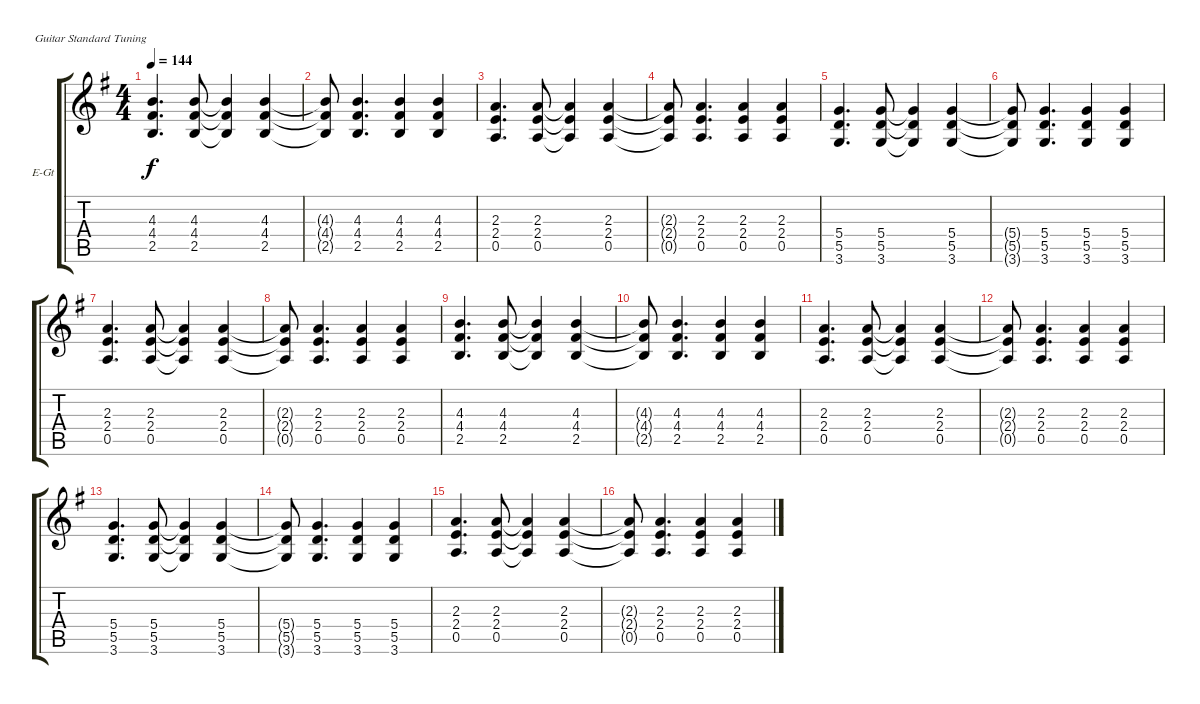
\bracketExtendMode groupsimilarinstruments
\firstSystemTrackNameOrientation horizontal
\otherSystemsTrackNameOrientation horizontal
\track ("Guitare 2 " "E-Gt") {instrument distortionguitar}
\staff {score tabs}
\tuning (E4 B3 G3 D3 A2 E2)
\ts (4 4)
\tempo 144
\clef g2
\ks g
(4.3 4.4 2.5).4{d dy f} (4.3 4.4 2.5).8 (4.3{t} 4.4{t} 2.5{t}).4 (4.3 4.4 2.5).4 |
(4.3{t} 4.4{t} 2.5{t}).8 (4.3 4.4 2.5).4{d} (4.3 4.4 2.5).4 (4.3 4.4 2.5).4 |
(2.3 2.4 0.5).4{d} (2.3 2.4 0.5).8 (2.3{t} 2.4{t} 0.5{t}).4 (2.3 2.4 0.5).4 |
(2.3{t} 2.4{t} 0.5{t}).8 (2.3 2.4 0.5).4{d} (2.3 2.4 0.5).4 (2.3 2.4 0.5).4 |
(5.4 5.5 3.6).4{d} (5.4 5.5 3.6).8 (5.4{t} 5.5{t} 3.6{t}).4 (5.4 5.5 3.6).4 |
(5.4{t} 5.5{t} 3.6{t}).8 (5.4 5.5 3.6).4{d} (5.4 5.5 3.6).4 (5.4 5.5 3.6).4 |
(2.3 2.4 0.5).4{d} (2.3 2.4 0.5).8 (2.3{t} 2.4{t} 0.5{t}).4 (2.3 2.4 0.5).4 |
(2.3{t} 2.4{t} 0.5{t}).8 (2.3 2.4 0.5).4{d} (2.3 2.4 0.5).4 (2.3 2.4 0.5).4 |
(4.3 4.4 2.5).4{d} (4.3 4.4 2.5).8 (4.3{t} 4.4{t} 2.5{t}).4 (4.3 4.4 2.5).4 |
(4.3{t} 4.4{t} 2.5{t}).8 (4.3 4.4 2.5).4{d} (4.3 4.4 2.5).4 (4.3 4.4 2.5).4 |
(2.3 2.4 0.5).4{d} (2.3 2.4 0.5).8 (2.3{t} 2.4{t} 0.5{t}).4 (2.3 2.4 0.5).4 |
(2.3{t} 2.4{t} 0.5{t}).8 (2.3 2.4 0.5).4{d} (2.3 2.4 0.5).4 (2.3 2.4 0.5).4 |
(5.4 5.5 3.6).4{d} (5.4 5.5 3.6).8 (5.4{t} 5.5{t} 3.6{t}).4 (5.4 5.5 3.6).4 |
(5.4{t} 5.5{t} 3.6{t}).8 (5.4 5.5 3.6).4{d} (5.4 5.5 3.6).4 (5.4 5.5 3.6).4 |
(2.3 2.4 0.5).4{d} (2.3 2.4 0.5).8 (2.3{t} 2.4{t} 0.5{t}).4 (2.3 2.4 0.5).4 |
(2.3{t} 2.4{t} 0.5{t}).8 (2.3 2.4 0.5).4{d} (2.3 2.4 0.5).4 (2.3 2.4 0.5).4
